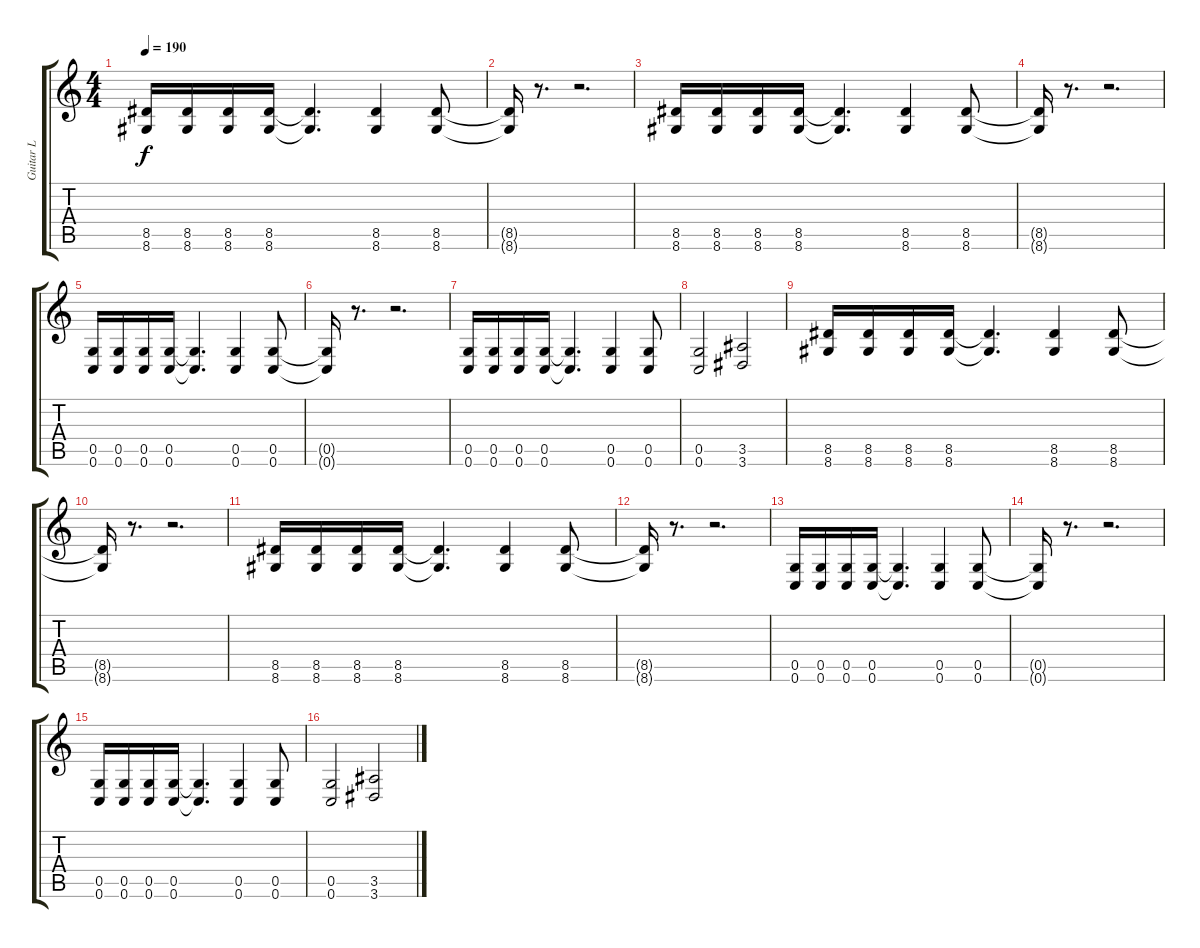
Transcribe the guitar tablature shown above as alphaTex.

\track ("Guitar L" "Guitar L") {instrument distortionguitar}
\staff {score tabs}
\tuning (D4 A3 F3 C3 G2 C2) {hide}
\ts (4 4)
\tempo 190
\clef g2
\ks c
(8.5 8.6).16{dy f} (8.5 8.6).16 (8.5 8.6).16 (8.5 8.6).16 (8.5{t} 8.6{t}).4{d} (8.5 8.6).4 (8.5 8.6).8 |
(8.5{t} 8.6{t}).16 r.8{d} r.2{d} |
(8.5 8.6).16 (8.5 8.6).16 (8.5 8.6).16 (8.5 8.6).16 (8.5{t} 8.6{t}).4{d} (8.5 8.6).4 (8.5 8.6).8 |
(8.5{t} 8.6{t}).16 r.8{d} r.2{d} |
(0.5 0.6).16 (0.5 0.6).16 (0.5 0.6).16 (0.5 0.6).16 (0.5{t} 0.6{t}).4{d} (0.5 0.6).4 (0.5 0.6).8 |
(0.5{t} 0.6{t}).16 r.8{d} r.2{d} |
(0.5 0.6).16 (0.5 0.6).16 (0.5 0.6).16 (0.5 0.6).16 (0.5{t} 0.6{t}).4{d} (0.5 0.6).4 (0.5 0.6).8 |
(0.5 0.6).2 (3.5 3.6).2 |
(8.5 8.6).16 (8.5 8.6).16 (8.5 8.6).16 (8.5 8.6).16 (8.5{t} 8.6{t}).4{d} (8.5 8.6).4 (8.5 8.6).8 |
(8.5{t} 8.6{t}).16 r.8{d} r.2{d} |
(8.5 8.6).16 (8.5 8.6).16 (8.5 8.6).16 (8.5 8.6).16 (8.5{t} 8.6{t}).4{d} (8.5 8.6).4 (8.5 8.6).8 |
(8.5{t} 8.6{t}).16 r.8{d} r.2{d} |
(0.5 0.6).16 (0.5 0.6).16 (0.5 0.6).16 (0.5 0.6).16 (0.5{t} 0.6{t}).4{d} (0.5 0.6).4 (0.5 0.6).8 |
(0.5{t} 0.6{t}).16 r.8{d} r.2{d} |
(0.5 0.6).16 (0.5 0.6).16 (0.5 0.6).16 (0.5 0.6).16 (0.5{t} 0.6{t}).4{d} (0.5 0.6).4 (0.5 0.6).8 |
(0.5 0.6).2 (3.5 3.6).2
